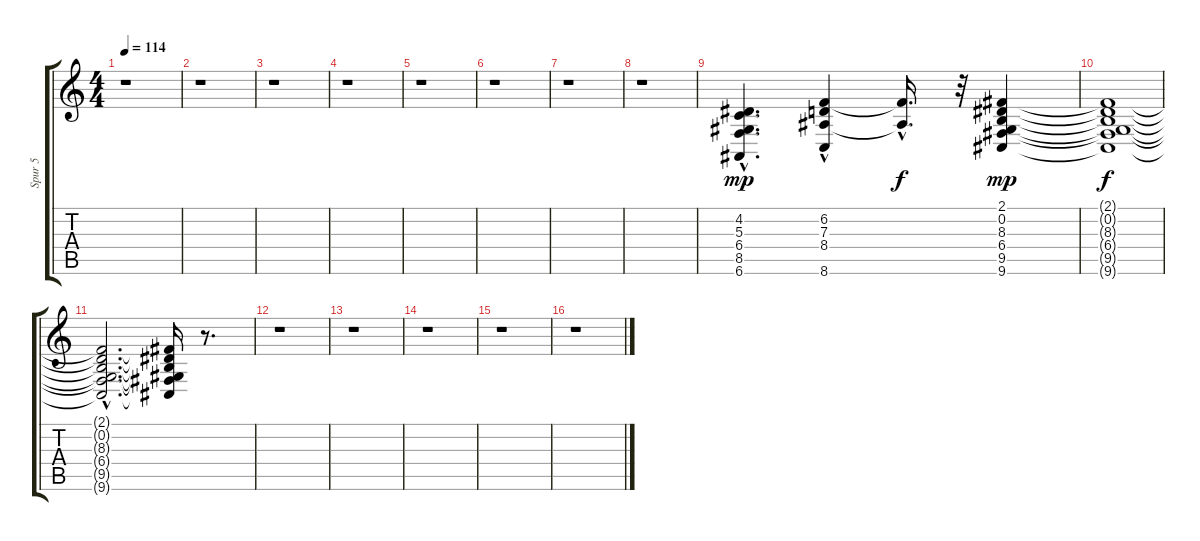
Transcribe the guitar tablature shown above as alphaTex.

\track ("Spur 5" "Spur 5") {instrument electricpiano2}
\staff {score tabs}
\tuning (E4 B3 G3 D3 A2 E2) {hide}
\ts (4 4)
\tempo 114
\clef g2
\ks c
r.1{dy mp} |
r.1 |
r.1 |
r.1 |
r.1 |
r.1 |
r.1 |
r.1 |
(4.2{hac} 5.3{hac} 6.4 8.5{hac} 6.6).4{d} (6.2 7.3{hac} 8.4 8.6).4 (6.2{hac t} 8.4{hac t}).16{d dy f} r.32 (2.1 0.2 8.3 6.4 9.5 9.6).4{dy mp} |
(2.1{t} 0.2{t} 8.3{t} 6.4{t} 9.5{t} 9.6{t}).1{dy f} |
(2.1{hac t} 0.2{hac t} 8.3{hac t} 6.4{hac t} 9.5{hac t} 9.6{hac t}).2{d} (2.1{t} 0.2{t} 8.3{t} 6.4{t} 9.5{t} 9.6{t}).16 r.8{d} |
r.1 |
r.1 |
r.1 |
r.1 |
r.1
